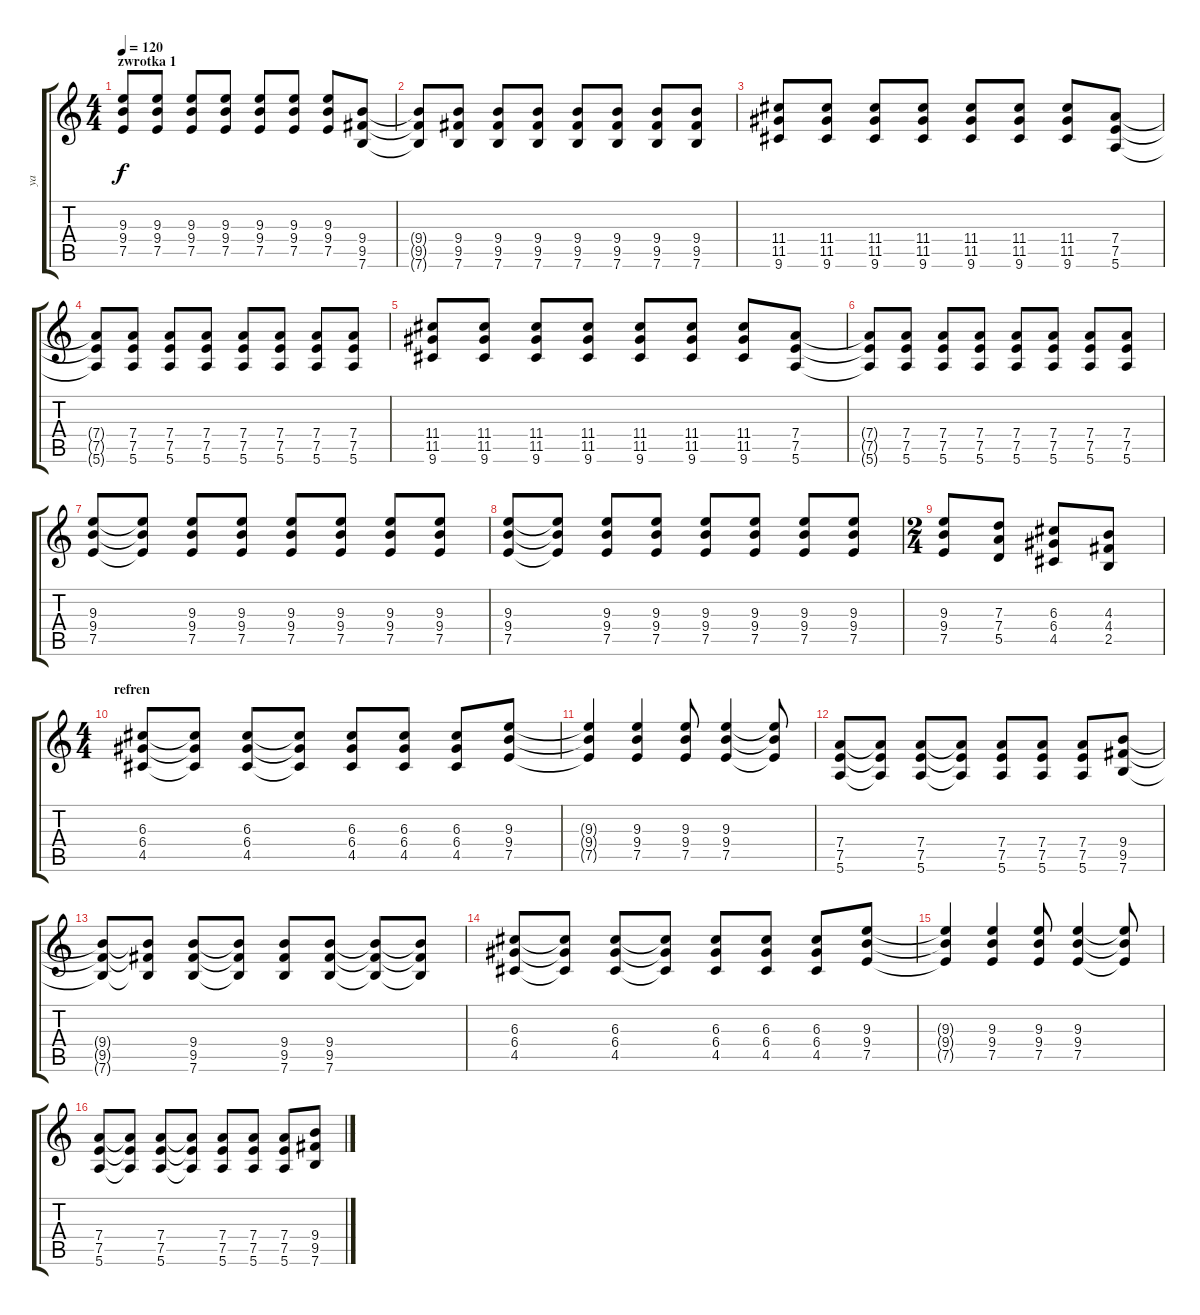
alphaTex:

\track ("ya" "ya") {instrument overdrivenguitar}
\staff {score tabs}
\tuning (E4 B3 G3 D3 A2 E2) {hide}
\ts (4 4)
\section ("" "zwrotka 1")
\tempo 120
\clef g2
\ks c
(9.3 9.4 7.5).8{dy f} (9.3 9.4 7.5).8 (9.3 9.4 7.5).8 (9.3 9.4 7.5).8 (9.3 9.4 7.5).8 (9.3 9.4 7.5).8 (9.3 9.4 7.5).8 (9.4 9.5 7.6).8 |
(9.4{t} 9.5{t} 7.6{t}).8 (9.4 9.5 7.6).8 (9.4 9.5 7.6).8 (9.4 9.5 7.6).8 (9.4 9.5 7.6).8 (9.4 9.5 7.6).8 (9.4 9.5 7.6).8 (9.4 9.5 7.6).8 |
(11.4 11.5 9.6).8 (11.4 11.5 9.6).8 (11.4 11.5 9.6).8 (11.4 11.5 9.6).8 (11.4 11.5 9.6).8 (11.4 11.5 9.6).8 (11.4 11.5 9.6).8 (7.4 7.5 5.6).8 |
(7.4{t} 7.5{t} 5.6{t}).8 (7.4 7.5 5.6).8 (7.4 7.5 5.6).8 (7.4 7.5 5.6).8 (7.4 7.5 5.6).8 (7.4 7.5 5.6).8 (7.4 7.5 5.6).8 (7.4 7.5 5.6).8 |
(11.4 11.5 9.6).8 (11.4 11.5 9.6).8 (11.4 11.5 9.6).8 (11.4 11.5 9.6).8 (11.4 11.5 9.6).8 (11.4 11.5 9.6).8 (11.4 11.5 9.6).8 (7.4 7.5 5.6).8 |
(7.4{t} 7.5{t} 5.6{t}).8 (7.4 7.5 5.6).8 (7.4 7.5 5.6).8 (7.4 7.5 5.6).8 (7.4 7.5 5.6).8 (7.4 7.5 5.6).8 (7.4 7.5 5.6).8 (7.4 7.5 5.6).8 |
(9.3 9.4 7.5).8 (9.3{t} 9.4{t} 7.5{t}).8 (9.3 9.4 7.5).8 (9.3 9.4 7.5).8 (9.3 9.4 7.5).8 (9.3 9.4 7.5).8 (9.3 9.4 7.5).8 (9.3 9.4 7.5).8 |
(9.3 9.4 7.5).8 (9.3{t} 9.4{t} 7.5{t}).8 (9.3 9.4 7.5).8 (9.3 9.4 7.5).8 (9.3 9.4 7.5).8 (9.3 9.4 7.5).8 (9.3 9.4 7.5).8 (9.3 9.4 7.5).8 |
\ts (2 4)
(9.3 9.4 7.5).8 (7.3 7.4 5.5).8 (6.3 6.4 4.5).8 (4.3 4.4 2.5).8 |
\ts (4 4)
\section ("" "refren")
(6.3 6.4 4.5).8 (6.3{t} 6.4{t} 4.5{t}).8 (6.3 6.4 4.5).8 (6.3{t} 6.4{t} 4.5{t}).8 (6.3 6.4 4.5).8 (6.3 6.4 4.5).8 (6.3 6.4 4.5).8 (9.3 9.4 7.5).8 |
(9.3{t} 9.4{t} 7.5{t}).4 (9.3 9.4 7.5).4 (9.3 9.4 7.5).8 (9.3 9.4 7.5).4 (9.3{t} 9.4{t} 7.5{t}).8 |
(7.4 7.5 5.6).8 (7.4{t} 7.5{t} 5.6{t}).8 (7.4 7.5 5.6).8 (7.4{t} 7.5{t} 5.6{t}).8 (7.4 7.5 5.6).8 (7.4 7.5 5.6).8 (7.4 7.5 5.6).8 (9.4 9.5 7.6).8 |
(9.4{t} 9.5{t} 7.6{t}).8 (9.4{t} 9.5{t} 7.6{t}).8 (9.4 9.5 7.6).8 (9.4{t} 9.5{t} 7.6{t}).8 (9.4 9.5 7.6).8 (9.4 9.5 7.6).8 (9.4{t} 9.5{t} 7.6{t}).8 (9.4{t} 9.5{t} 7.6{t}).8 |
(6.3 6.4 4.5).8 (6.3{t} 6.4{t} 4.5{t}).8 (6.3 6.4 4.5).8 (6.3{t} 6.4{t} 4.5{t}).8 (6.3 6.4 4.5).8 (6.3 6.4 4.5).8 (6.3 6.4 4.5).8 (9.3 9.4 7.5).8 |
(9.3{t} 9.4{t} 7.5{t}).4 (9.3 9.4 7.5).4 (9.3 9.4 7.5).8 (9.3 9.4 7.5).4 (9.3{t} 9.4{t} 7.5{t}).8 |
(7.4 7.5 5.6).8 (7.4{t} 7.5{t} 5.6{t}).8 (7.4 7.5 5.6).8 (7.4{t} 7.5{t} 5.6{t}).8 (7.4 7.5 5.6).8 (7.4 7.5 5.6).8 (7.4 7.5 5.6).8 (9.4 9.5 7.6).8
